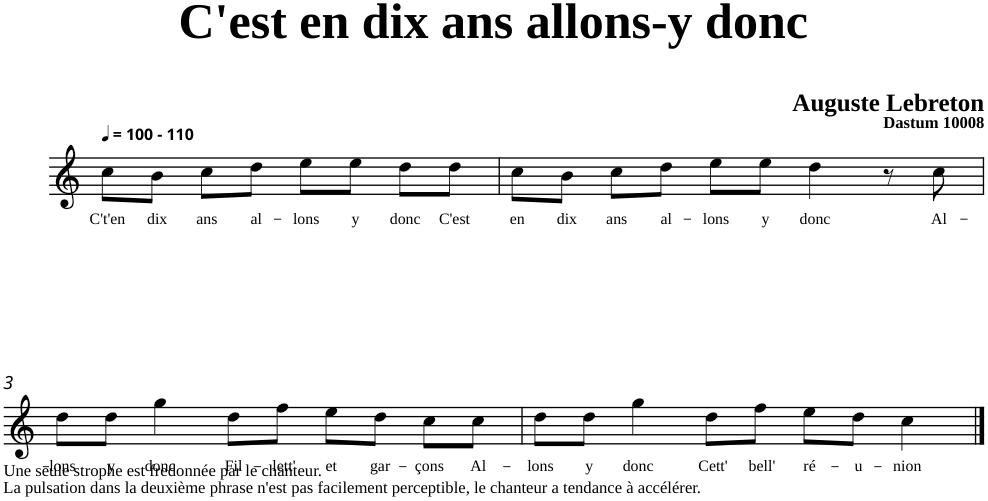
**kern	**text
*part1	*part1
*staff1	*staff1
*clefG2	*
*k[]	*
=1	=1
!LO:TX:a:B:t=- 110	!
!	!LO:LY:b
8cc\L	C't'en
!	!LO:LY:b
8b\J	dix
!	!LO:LY:b
8cc\L	ans
!	!LO:LY:b
8dd\J	al-
!	!LO:LY:b
8ee\L	-lons
!	!LO:LY:b
8ee\J	y
!	!LO:LY:b
8dd\L	donc
!	!LO:LY:b
8dd\J	C'est
=2	=2
!	!LO:LY:b
8cc\L	en
!	!LO:LY:b
8b\J	dix
!	!LO:LY:b
8cc\L	ans
!	!LO:LY:b
8dd\J	al-
!	!LO:LY:b
8ee\L	-lons
!	!LO:LY:b
8ee\J	y
!	!LO:LY:b
4dd\	donc
8r	.
!	!LO:LY:b
8cc\	Al-
!!LO:LB:g=z
=3	=3
!	!LO:LY:b
8dd\L	-lons
!	!LO:LY:b
8dd\J	y
!	!LO:LY:b
4gg\	donc
!	!LO:LY:b
8dd\L	Fil-
!	!LO:LY:b
8ff\J	-lett'
!	!LO:LY:b
8ee\L	et
!	!LO:LY:b
8dd\J	gar-
!	!LO:LY:b
8cc\L	-çons
!	!LO:LY:b
8cc\J	Al-
=4	=4
!	!LO:LY:b
8dd\L	-lons
!	!LO:LY:b
8dd\J	y
!	!LO:LY:b
4gg\	donc
!	!LO:LY:b
8dd\L	Cett'
!	!LO:LY:b
8ff\J	bell'
!	!LO:LY:b
8ee\L	ré-
!	!LO:LY:b
8dd\J	-u-
!	!LO:LY:b
4cc\	-nion
==	==
*-	*-
